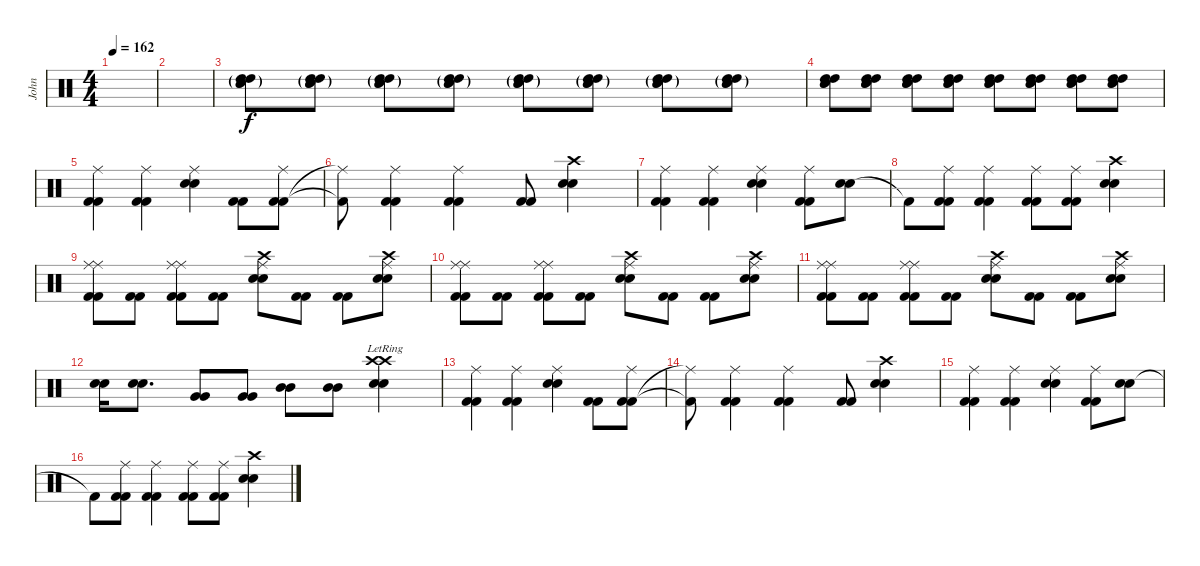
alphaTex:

\track ("John" "John") {instrument percussion}
\staff {score}
\articulation defaults
\ts (4 4)
\tempo 162
\clef neutral
\ks c
|
|
("Snare (hit) 2"{g} "Snare (hit) 2"{g} "High Tom (hit)"{g} "High Tom (hit)"{g}).8 ("Snare (hit) 2"{g} "Snare (hit) 2"{g} "High Tom (hit)"{g} "High Tom (hit)"{g}).8 ("Snare (hit) 2"{g} "Snare (hit) 2"{g} "High Tom (hit)"{g} "High Tom (hit)"{g}).8 ("Snare (hit) 2"{g} "Snare (hit) 2"{g} "High Tom (hit)"{g} "High Tom (hit)"{g}).8 ("Snare (hit) 2"{g} "Snare (hit) 2"{g} "High Tom (hit)"{g} "High Tom (hit)"{g}).8 ("Snare (hit) 2"{g} "Snare (hit) 2"{g} "High Tom (hit)"{g} "High Tom (hit)"{g}).8 ("Snare (hit) 2"{g} "Snare (hit) 2"{g} "High Tom (hit)"{g} "High Tom (hit)"{g}).8 ("Snare (hit) 2"{g} "Snare (hit) 2"{g} "High Tom (hit)"{g} "High Tom (hit)"{g}).8 |
("Snare (hit) 2" "Snare (hit) 2" "High Tom (hit)" "High Tom (hit)").8{dy f} ("Snare (hit) 2" "Snare (hit) 2" "High Tom (hit)" "High Tom (hit)").8 ("Snare (hit) 2" "Snare (hit) 2" "High Tom (hit)" "High Tom (hit)").8 ("Snare (hit) 2" "Snare (hit) 2" "High Tom (hit)" "High Tom (hit)").8 ("Snare (hit) 2" "Snare (hit) 2" "High Tom (hit)" "High Tom (hit)").8 ("Snare (hit) 2" "Snare (hit) 2" "High Tom (hit)" "High Tom (hit)").8 ("Snare (hit) 2" "Snare (hit) 2" "High Tom (hit)" "High Tom (hit)").8 ("Snare (hit) 2" "Snare (hit) 2" "High Tom (hit)" "High Tom (hit)").8 |
("Kick (hit) 2" "Kick (hit) 2" "Ride (middle)").4 ("Kick (hit) 2" "Kick (hit) 2" "Ride (middle)").4 ("Snare (hit) 2" "Snare (hit) 2" "Ride (middle)").4 ("Kick (hit) 2" "Kick (hit) 2").8 ("Kick (hit) 2" "Kick (hit) 2" "Ride (middle)").8 |
("Kick (hit) 2"{t} "Ride (middle)"{t}).8 ("Kick (hit) 2" "Kick (hit) 2" "Ride (middle)").4 ("Kick (hit) 2" "Kick (hit) 2" "Ride (middle)").4 ("Kick (hit) 2" "Kick (hit) 2").8 ("Snare (hit) 2" "Snare (hit) 2" "Crash high (hit)").4 |
("Kick (hit) 2" "Kick (hit) 2" "Ride (middle)").4 ("Kick (hit) 2" "Kick (hit) 2" "Ride (middle)").4 ("Snare (hit) 2" "Snare (hit) 2" "Ride (middle)").4 ("Kick (hit) 2" "Kick (hit) 2" "Ride (middle)").8 ("Snare (hit) 2" "Snare (hit) 2").8 |
"Kick (hit) 2"{t}.8 ("Kick (hit) 2" "Kick (hit) 2" "Ride (middle)").8 ("Kick (hit) 2" "Kick (hit) 2" "Ride (middle)").4 ("Kick (hit) 2" "Kick (hit) 2" "Ride (middle)").8 ("Kick (hit) 2" "Kick (hit) 2" "Ride (middle)").8 ("Snare (hit) 2" "Snare (hit) 2" "Crash high (hit)").4 |
("Kick (hit) 2" "Kick (hit) 2" "Ride (middle)" "Ride (middle)").8 ("Kick (hit) 2" "Kick (hit) 2").8 ("Kick (hit) 2" "Kick (hit) 2" "Ride (middle)" "Ride (middle)").8 ("Kick (hit) 2" "Kick (hit) 2").8 ("Snare (hit) 2" "Snare (hit) 2" "Crash high (hit)" "Ride (middle)").8 ("Kick (hit) 2" "Kick (hit) 2").8 ("Kick (hit) 2" "Kick (hit) 2").8 ("Snare (hit) 2" "Snare (hit) 2" "Crash high (hit)" "Ride (middle)").8 |
("Kick (hit) 2" "Kick (hit) 2" "Ride (middle)" "Ride (middle)").8 ("Kick (hit) 2" "Kick (hit) 2").8 ("Kick (hit) 2" "Kick (hit) 2" "Ride (middle)" "Ride (middle)").8 ("Kick (hit) 2" "Kick (hit) 2").8 ("Snare (hit) 2" "Snare (hit) 2" "Crash high (hit)" "Ride (middle)").8 ("Kick (hit) 2" "Kick (hit) 2").8 ("Kick (hit) 2" "Kick (hit) 2").8 ("Snare (hit) 2" "Snare (hit) 2" "Crash high (hit)" "Ride (middle)").8 |
("Kick (hit) 2" "Kick (hit) 2" "Ride (middle)" "Ride (middle)").8 ("Kick (hit) 2" "Kick (hit) 2").8 ("Kick (hit) 2" "Kick (hit) 2" "Ride (middle)" "Ride (middle)").8 ("Kick (hit) 2" "Kick (hit) 2").8 ("Snare (hit) 2" "Snare (hit) 2" "Crash high (hit)" "Ride (middle)").8 ("Kick (hit) 2" "Kick (hit) 2").8 ("Kick (hit) 2" "Kick (hit) 2").8 ("Snare (hit) 2" "Snare (hit) 2" "Crash high (hit)" "Ride (middle)").8 |
("Snare (hit) 2" "Snare (hit) 2").16 ("Snare (hit) 2" "Snare (hit) 2").8{d} ("Very Low Tom (hit)" "Very Low Tom (hit)").8 ("Very Low Tom (hit)" "Very Low Tom (hit)").8 ("Mid Tom (hit)" "Mid Tom (hit)").8 ("Mid Tom (hit)" "Mid Tom (hit)").8 ("Snare (hit) 2" "Snare (hit) 2" "Crash high (hit)" "Crash high (hit)"{lr}).4 |
("Kick (hit) 2" "Kick (hit) 2" "Ride (middle)").4 ("Kick (hit) 2" "Kick (hit) 2" "Ride (middle)").4 ("Snare (hit) 2" "Snare (hit) 2" "Ride (middle)").4 ("Kick (hit) 2" "Kick (hit) 2").8 ("Kick (hit) 2" "Kick (hit) 2" "Ride (middle)").8 |
("Kick (hit) 2"{t} "Ride (middle)"{t}).8 ("Kick (hit) 2" "Kick (hit) 2" "Ride (middle)").4 ("Kick (hit) 2" "Kick (hit) 2" "Ride (middle)").4 ("Kick (hit) 2" "Kick (hit) 2").8 ("Snare (hit) 2" "Snare (hit) 2" "Crash high (hit)").4 |
("Kick (hit) 2" "Kick (hit) 2" "Ride (middle)").4 ("Kick (hit) 2" "Kick (hit) 2" "Ride (middle)").4 ("Snare (hit) 2" "Snare (hit) 2" "Ride (middle)").4 ("Kick (hit) 2" "Kick (hit) 2" "Ride (middle)").8 ("Snare (hit) 2" "Snare (hit) 2").8 |
"Kick (hit) 2"{t}.8 ("Kick (hit) 2" "Kick (hit) 2" "Ride (middle)").8 ("Kick (hit) 2" "Kick (hit) 2" "Ride (middle)").4 ("Kick (hit) 2" "Kick (hit) 2" "Ride (middle)").8 ("Kick (hit) 2" "Kick (hit) 2" "Ride (middle)").8 ("Snare (hit) 2" "Snare (hit) 2" "Crash high (hit)").4
